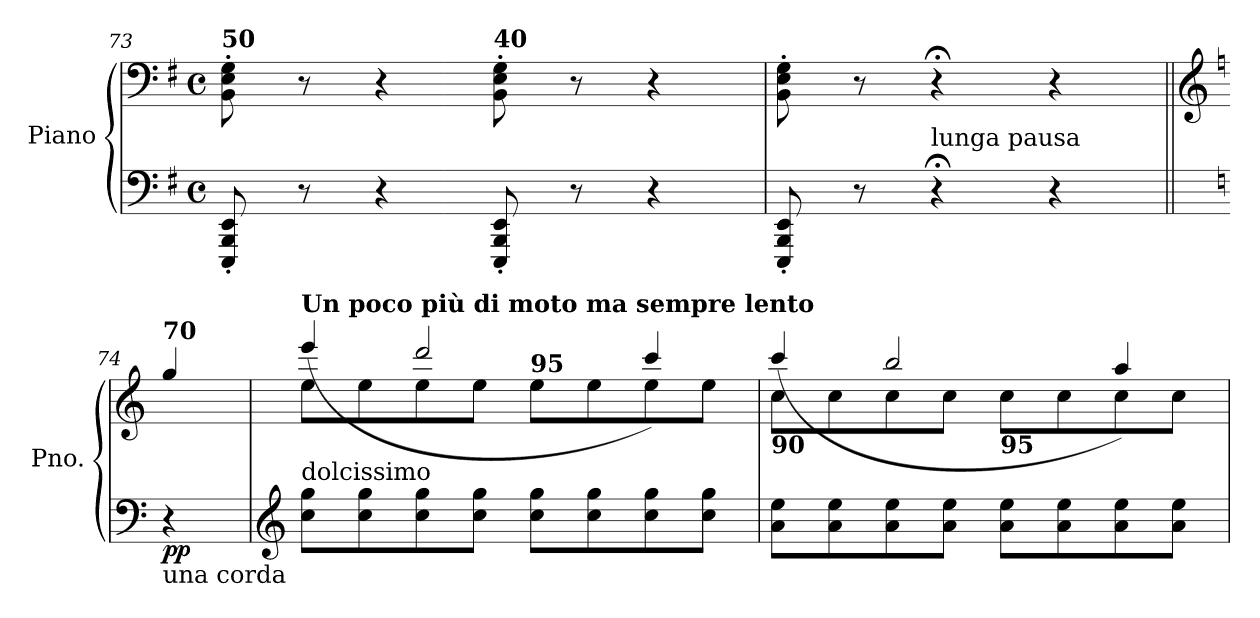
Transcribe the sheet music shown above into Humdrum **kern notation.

**kern	**kern	**dynam
*part1	*part1	*part1
*staff2	*staff1	*staff1/2
*I"Piano	*	*
*I'Pno.	*	*
*clefF4	*clefF4	*
*k[f#]	*k[f#]	*
*M4/4	*M4/4	*
*met(c)	*met(c)	*
=73	=73	=73
!	!LO:TX:a:B:t=50	!
8EEE/' 8BBB/' 8EE/'	8BB\' 8E\' 8G\'	.
8r	8r	.
4r	4r	.
!	!LO:TX:a:B:t=40	!
8EEE/' 8BBB/' 8EE/'	8BB\' 8E\' 8G\'	.
8r	8r	.
4r	4r	.
=74	=74	=74
8EEE/' 8BBB/' 8EE/'	8BB\' 8E\' 8G\'	.
8r	8r	.
!LO:TX:a:t=lunga pausa	!	!
4r;<	4r;<	.
4r	4r	.
=74X4||	=74X4||	=74X4||
*	*clefG2	*
*k[]	*k[]	*
!	!LO:TX:a:B:t=70	!
!LO:TX:b:t=una corda	!	!
!	!	!LO:DY:b=2
4r	4gg/	pp
!!LO:PB:g=z
=75	=75	=75
*clefG2	*	*
*	*^	*
!	!LO:TX:a:B:t=Un poco più di moto ma sempre lento	!	!
!LO:TX:a:t=dolcissimo	!	!	!
!	!	!	!LO:DY:b
8cc\ 8gg\L	8ee\L	(4eee/	other-dynamics
8cc\ 8gg\	8ee\	.	.
8cc\ 8gg\	8ee\	2ddd/	.
8cc\ 8gg\J	8ee\J	.	.
!	!LO:TX:a:B:t=95	!	!
8cc\ 8gg\L	8ee\L	.	.
8cc\ 8gg\	8ee\	.	.
8cc\ 8gg\	8ee\	4ccc/)	.
8cc\ 8gg\J	8ee\J	.	.
=76	=76	=76	=76
!	!LO:TX:b:B:t=90	!	!
8a\ 8ee\L	8cc\L	(4ccc/	.
8a\ 8ee\	8cc\	.	.
8a\ 8ee\	8cc\	2bb/	.
8a\ 8ee\J	8cc\J	.	.
!	!LO:TX:b:B:t=95	!	!
8a\ 8ee\L	8cc\L	.	.
8a\ 8ee\	8cc\	.	.
8a\ 8ee\	8cc\	4aa/)	.
8a\ 8ee\J	8cc\J	.	.
*	*v	*v	*
=	=	=
*-	*-	*-
